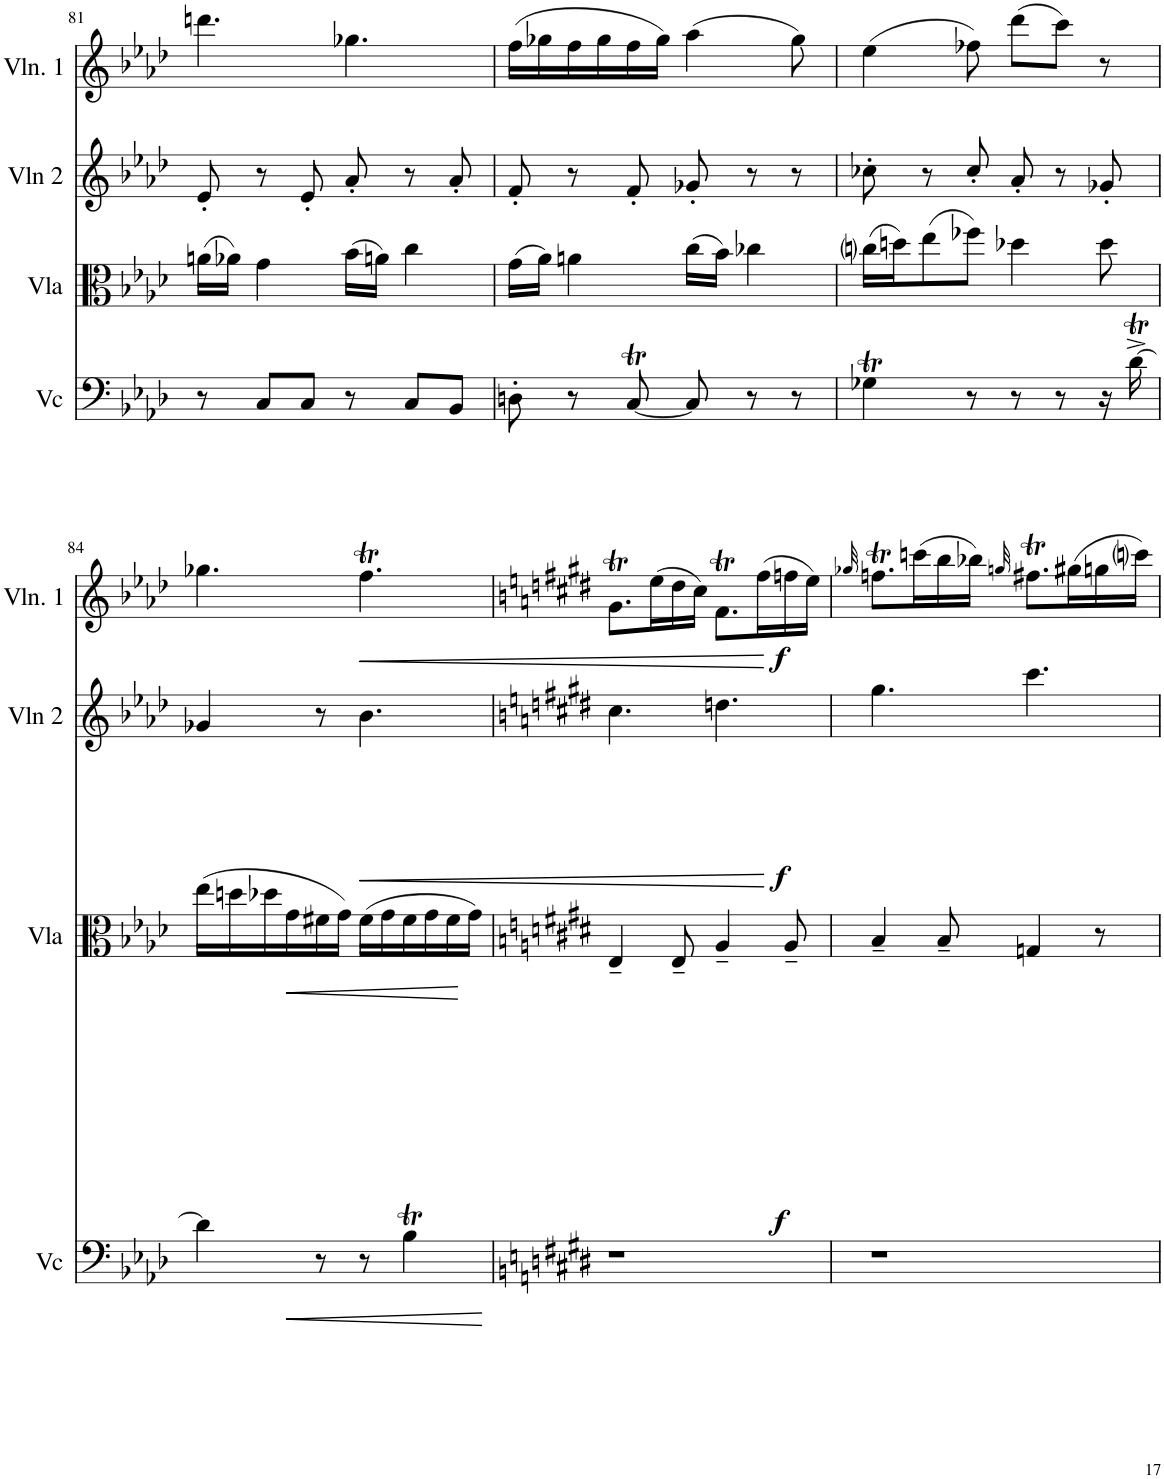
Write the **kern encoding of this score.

**kern	**dynam	**kern	**dynam	**kern	**dynam	**kern	**dynam
*part4	*part4	*part3	*part3	*part2	*part2	*part1	*part1
*staff4	*staff4	*staff3	*staff3	*staff2	*staff2	*staff1	*staff1
*I"Cello	*	*I"Viola	*	*I"Violin 2	*	*I"Violin 1	*
*	*	*I'Vla	*	*I'Vln 2	*	*I'Vln. 1	*
!!LO:PB:g=z
*clefF4	*	*clefC3	*	*clefG2	*	*clefG2	*
*k[b-e-a-d-]	*	*k[b-e-a-d-]	*	*k[b-e-a-d-]	*	*k[b-e-a-d-]	*
*M6/8	*	*M6/8	*	*M6/8	*	*M6/8	*
=81	=81	=81	=81	=81	=81	=81	=81
8r	.	(16an\LL	.	8e-'/	.	4.dddn\	.
.	.	16a-X\JJ)	.	.	.	.	.
8C/L	.	4g\	.	8r	.	.	.
8C/J	.	.	.	8e-'/	.	.	.
8r	.	(16b-\LL	.	8a-'/	.	4.gg-X\	.
.	.	16an\JJ)	.	.	.	.	.
8C/L	.	4cc\	.	8r	.	.	.
8BB-/J	.	.	.	8a-'/	.	.	.
=82	=82	=82	=82	=82	=82	=82	=82
8Dn'\	.	(16g\LL	.	8f'/	.	(16ff\LL	.
.	.	16a-\JJ)	.	.	.	16gg-X\	.
8r	.	4an\	.	8r	.	16ff\	.
.	.	.	.	.	.	16gg-\	.
[8Ct/	.	.	.	8f'/	.	16ff\	.
.	.	.	.	.	.	16gg-\JJ)	.
8C/]	.	(16cc\LL	.	8g-X'/	.	(4aa-\	.
.	.	16b-\JJ)	.	.	.	.	.
8r	.	4cc-X\	.	8r	.	.	.
8r	.	.	.	8r	.	8gg-\)	.
=83	=83	=83	=83	=83	=83	=83	=83
4G-XT\	.	(16ccni\LL	.	8cc-X'\	.	(4ee-\	.
.	.	16ddn\J)	.	.	.	.	.
.	.	(8ee-\	.	8r	.	.	.
8r	.	8ff-X\J)	.	8cc-'/	.	8ff-X\)	.
8r	.	4dd-X\	.	8a-'/	.	(8ddd-\L	.
8r	.	.	.	8r	.	8ccc\J)	.
16r	.	8dd-\	.	8g-X'/	.	8r	.
[16d-T^\	.	.	.	.	.	.	.
!!LO:LB:g=z
=84	=84	=84	=84	=84	=84	=84	=84
4d-\]	.	(16ee-\LL	.	4g-X/	.	4.gg-X\	.
.	.	16ddn\	.	.	.	.	.
.	.	16dd-X\	.	.	.	.	.
!	!	!	!LO:HP:b	!	!	!	!
.	.	16g\	<	.	.	.	.
!	!LO:HP:b	!	!	!	!	!	!
8r	<	16f#X\	.	8r	.	.	.
.	.	16g\JJ)	.	.	.	.	.
!	!	!	!	!	!LO:HP:b	!	!LO:HP:b
8r	.	(16f#\LL	.	4.b-\	<	4.ffT\	<
.	.	16g\	.	.	.	.	.
4B-T\	.	16f#\	.	.	.	.	.
.	.	16g\	.	.	.	.	.
.	.	16f#\	.	.	.	.	.
.	.	16g\JJ)	[	.	.	.	.
.	[	.	.	.	[	.	[
=85	=85	=85	=85	=85	=85	=85	=85
*k[f#c#g#d#]	*	*k[f#c#g#d#]	*	*k[f#c#g#d#]	*	*k[f#c#g#d#]	*
!	!	!	!LO:DY:b	!	!LO:DY:b	!	!LO:DY:b
2.r	.	4E~/	f	4.cc#\	f	8.g#t\L	f
.	.	.	.	.	.	(16ee\L	.
.	.	8E~/	.	.	.	16dd#\	.
.	.	.	.	.	.	16cc#\JJ)	.
.	.	4A~/	.	4.ddn\	.	8.f#T\L	.
.	.	.	.	.	.	(16ff#\L	.
.	.	8A~/	.	.	.	16ffn\	.
.	.	.	.	.	.	16ee\JJ)	.
=86	=86	=86	=86	=86	=86	=86	=86
.	.	.	.	.	.	32qgg-X/	.
2.r	.	4B~/	.	4.gg#\	.	8.ffnT\L	.
.	.	.	.	.	.	(16cccn\L	.
.	.	8B~/	.	.	.	16bb\	.
.	.	.	.	.	.	16bb-X\JJ)	.
.	.	.	.	.	.	32qggn/	.
.	.	4Gn/	.	4.ccc#\	.	8.ff#XT\L	.
.	.	.	.	.	.	(16gg#X\L	.
.	.	8r	.	.	.	16ggn\	.
.	.	.	.	.	.	16cccni\JJ)	.
=	=	=	=	=	=	=	=
*-	*-	*-	*-	*-	*-	*-	*-
